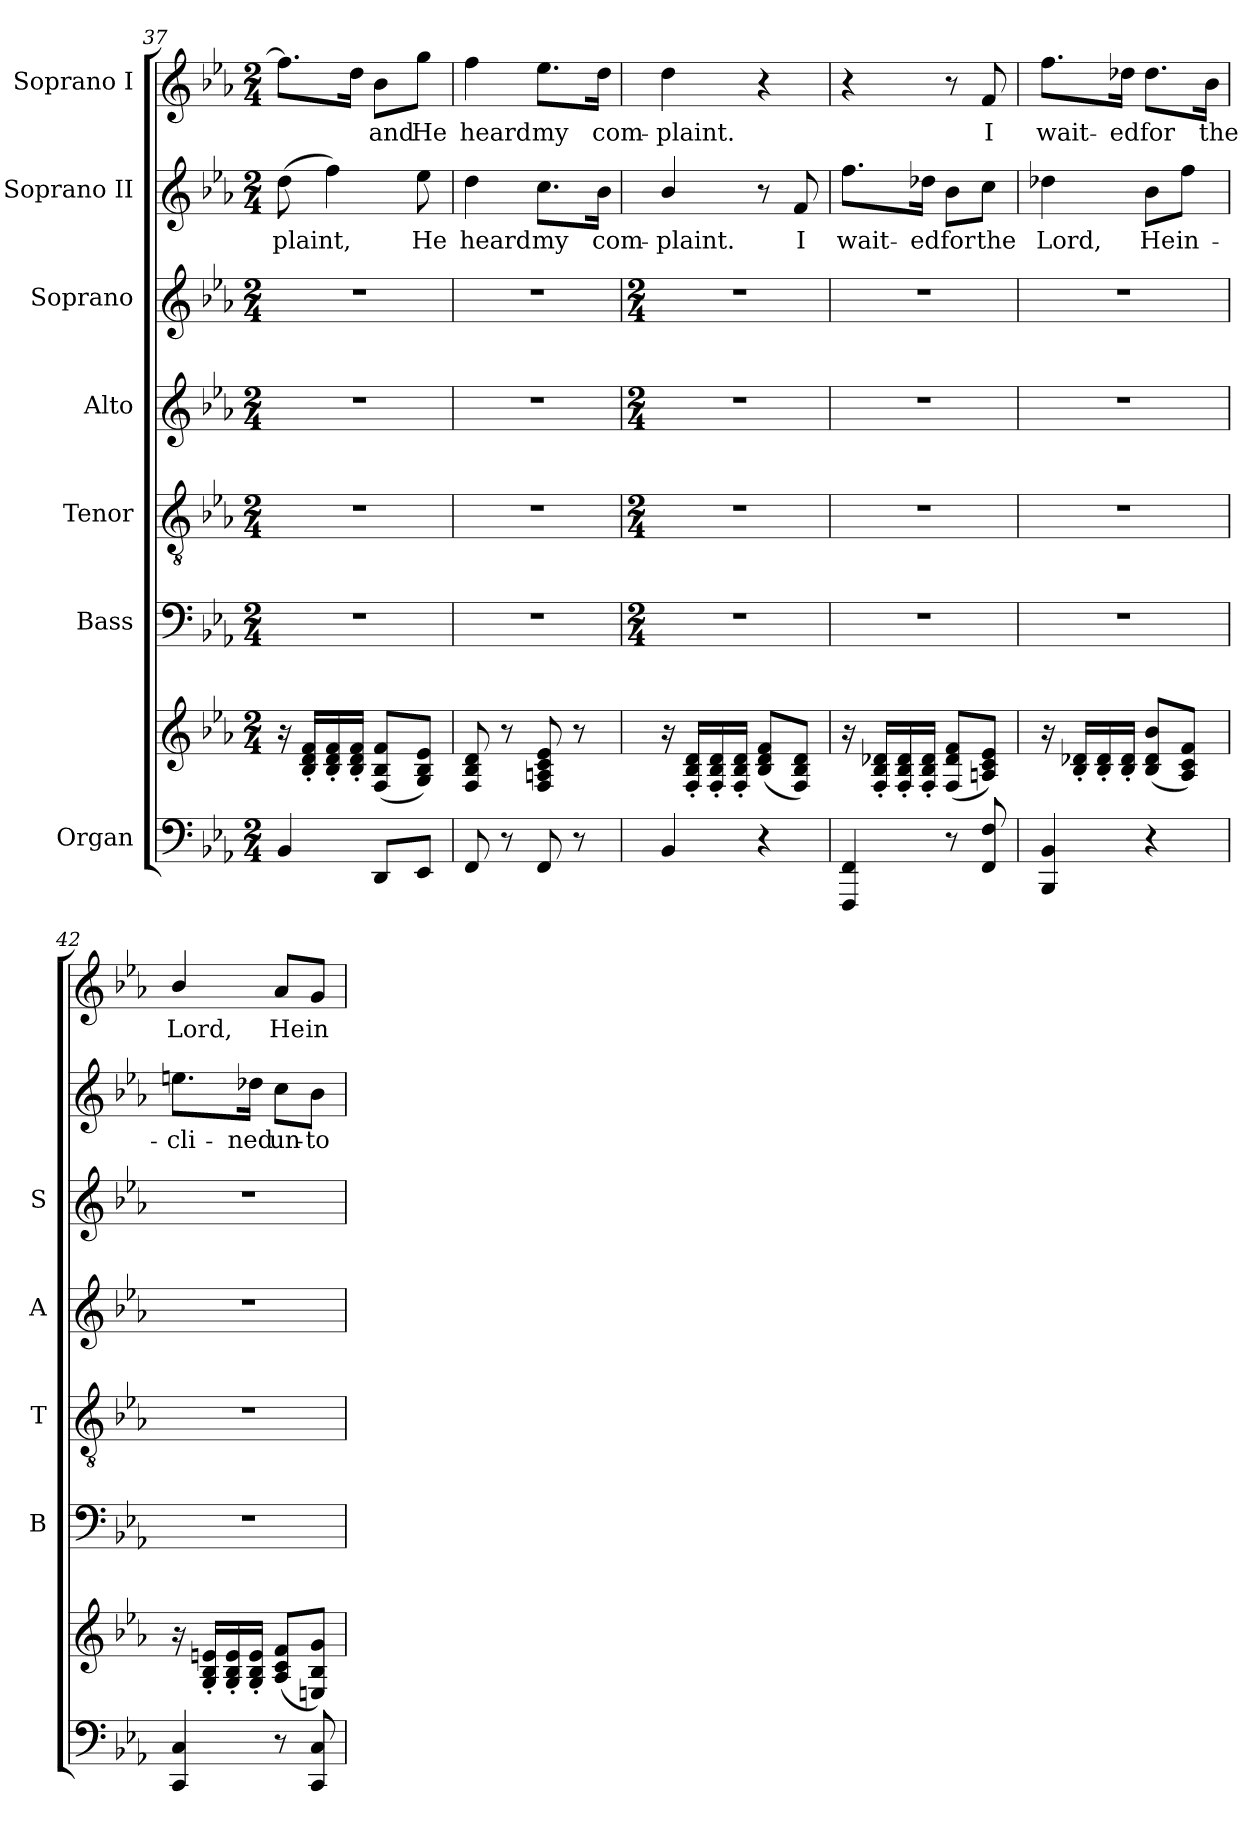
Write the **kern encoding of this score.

**kern	**kern	**kern	**kern	**kern	**kern	**kern	**text	**kern	**text
*part7	*part7	*part6	*part5	*part4	*part3	*part2	*part2	*part1	*part1
*staff8	*staff7	*staff6	*staff5	*staff4	*staff3	*staff2	*staff2	*staff1	*staff1
*I"Organ	*	*I"Bass	*I"Tenor	*I"Alto	*I"Soprano	*I"Soprano II	*	*I"Soprano I	*
*	*	*I'B	*I'T	*I'A	*I'S	*	*	*	*
*clefF4	*clefG2	*clefF4	*clefGv2	*clefG2	*clefG2	*clefG2	*	*clefG2	*
*k[b-e-a-]	*k[b-e-a-]	*k[b-e-a-]	*k[b-e-a-]	*k[b-e-a-]	*k[b-e-a-]	*k[b-e-a-]	*	*k[b-e-a-]	*
*E-:	*E-:	*E-:	*E-:	*E-:	*E-:	*E-:	*	*E-:	*
*M2/4	*M2/4	*M2/4	*M2/4	*M2/4	*M2/4	*M2/4	*	*M2/4	*
=37	=37	=37	=37	=37	=37	=37	=37	=37	=37
!	!	!	!	!	!	!	!LO:LY:b	!	!
4BB-/	16r	2r	2r	2r	2r	(>8dd\	-plaint,	8.ff\L]	.
.	16B-/' 16d/' 16f/'LL	.	.	.	.	.	.	.	.
.	16B-/' 16d/' 16f/'	.	.	.	.	4ff\)	.	.	.
.	16B-/' 16d/' 16f/'JJ	.	.	.	.	.	.	16dd\Jk	.
!	!	!	!	!	!	!	!	!	!LO:LY:b
8DD/L	(<8F/ 8B-/ 8f/L	.	.	.	.	.	.	8b-\L	and
!	!	!	!	!	!	!	!LO:LY:b	!	!LO:LY:b
8EE-/J	8G/ 8B-/ 8e-/J)	.	.	.	.	8ee-\	He	8gg\J	He
=38	=38	=38	=38	=38	=38	=38	=38	=38	=38
!	!	!	!	!	!	!	!LO:LY:b	!	!LO:LY:b
8FF/	8F/ 8B-/ 8d/	2r	2r	2r	2r	4dd\	heard	4ff\	heard
8r	8r	.	.	.	.	.	.	.	.
!	!	!	!	!	!	!	!LO:LY:b	!	!LO:LY:b
8FF/	8F/ 8An/ 8c/ 8e-/	.	.	.	.	8.cc\L	my	8.ee-\L	my
8r	8r	.	.	.	.	.	.	.	.
!	!	!	!	!	!	!	!LO:LY:b	!	!LO:LY:b
.	.	.	.	.	.	16b-\Jk	com-	16dd\Jk	com-
!!LO:LB:g=z
=39	=39	=39	=39	=39	=39	=39	=39	=39	=39
*	*	*M2/4	*M2/4	*M2/4	*M2/4	*	*	*	*
!	!	!	!	!	!	!	!LO:LY:b	!	!LO:LY:b
4BB-/	16r	2r	2r	2r	2r	4b-/	-plaint.	4dd\	-plaint.
.	16F/' 16B-/' 16d/'LL	.	.	.	.	.	.	.	.
.	16F/' 16B-/' 16d/'	.	.	.	.	.	.	.	.
.	16F/' 16B-/' 16d/'JJ	.	.	.	.	.	.	.	.
4r	(<8B-/ 8d/ 8f/L	.	.	.	.	8r	.	4r	.
!	!	!	!	!	!	!	!LO:LY:b	!	!
.	8F/ 8B-/ 8d/J)	.	.	.	.	8f/	I	.	.
=40	=40	=40	=40	=40	=40	=40	=40	=40	=40
!	!	!	!	!	!	!	!LO:LY:b	!	!
4FFF/ 4FF/	16r	2r	2r	2r	2r	8.ff\L	wait-	4r	.
.	16F/' 16B-/' 16d-X/'LL	.	.	.	.	.	.	.	.
.	16F/' 16B-/' 16d-/'	.	.	.	.	.	.	.	.
!	!	!	!	!	!	!	!LO:LY:b	!	!
.	16F/' 16B-/' 16d-/'JJ	.	.	.	.	16dd-X\Jk	-ed	.	.
!	!	!	!	!	!	!	!LO:LY:b	!	!
8r	(<8F/ 8d-/ 8f/L	.	.	.	.	8b-\L	for	8r	.
!	!	!	!	!	!	!	!LO:LY:b	!	!LO:LY:b
8FF/ 8F/	8An/ 8c/ 8e-/J)	.	.	.	.	8cc\J	the	8f/	I
=41	=41	=41	=41	=41	=41	=41	=41	=41	=41
!	!	!	!	!	!	!	!LO:LY:b	!	!LO:LY:b
4BBB-/ 4BB-/	16r	2r	2r	2r	2r	4dd-X\	Lord,	8.ff\L	wait-
.	16B-/' 16d-X/'LL	.	.	.	.	.	.	.	.
.	16B-/' 16d-/'	.	.	.	.	.	.	.	.
!	!	!	!	!	!	!	!	!	!LO:LY:b
.	16B-/' 16d-/'JJ	.	.	.	.	.	.	16dd-X\Jk	-ed
!	!	!	!	!	!	!	!LO:LY:b	!	!LO:LY:b
4r	(<8B-/ 8d-/ 8b-/L	.	.	.	.	8b-\L	He	8.dd-\L	for
!	!	!	!	!	!	!	!LO:LY:b	!	!
.	8A-i/ 8c/ 8f/J)	.	.	.	.	8ff\J	in-	.	.
!	!	!	!	!	!	!	!	!	!LO:LY:b
.	.	.	.	.	.	.	.	16b-\Jk	the
=42	=42	=42	=42	=42	=42	=42	=42	=42	=42
!	!	!	!	!	!	!	!LO:LY:b	!	!LO:LY:b
4CC/ 4C/	16r	2r	2r	2r	2r	8.een\L	-cli-	4b-/	Lord,
.	16G/' 16B-/' 16en/'LL	.	.	.	.	.	.	.	.
.	16G/' 16B-/' 16e/'	.	.	.	.	.	.	.	.
!	!	!	!	!	!	!	!LO:LY:b	!	!
.	16G/' 16B-/' 16e/'JJ	.	.	.	.	16dd-X\Jk	-ned	.	.
!	!	!	!	!	!	!	!LO:LY:b	!	!LO:LY:b
8r	(<8A-/ 8c/ 8f/L	.	.	.	.	8cc\L	un-	8a-/L	He
!	!	!	!	!	!	!	!LO:LY:b	!	!LO:LY:b
8CC/ 8C/	8En/ 8B-/ 8g/J)	.	.	.	.	8b-\J	-to	8g/J	in-
=	=	=	=	=	=	=	=	=	=
*-	*-	*-	*-	*-	*-	*-	*-	*-	*-
